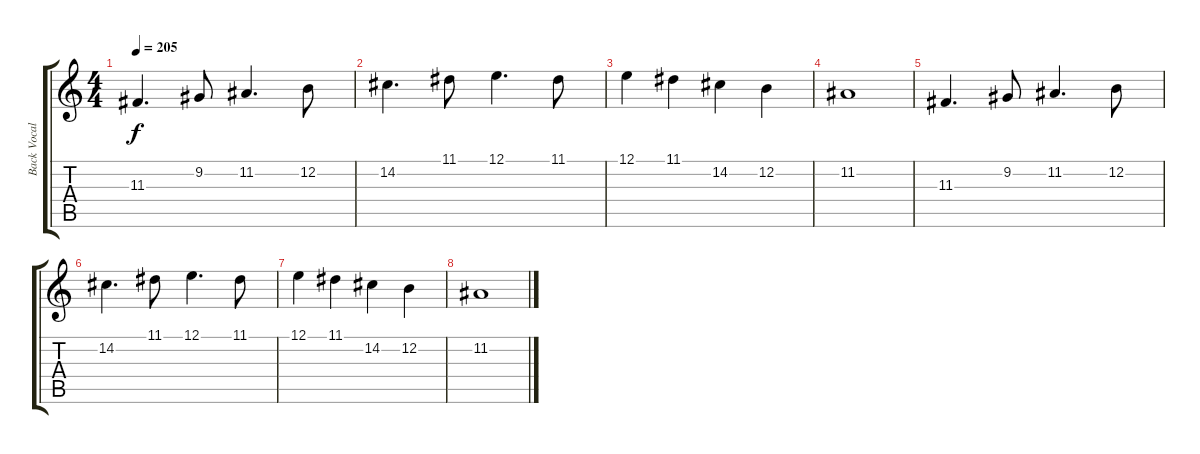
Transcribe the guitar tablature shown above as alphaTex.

\track ("Back Vocals" "Back Vocal") {instrument tenorsax}
\staff {score tabs}
\tuning (E4 B3 G3 D3 A2 E2) {hide}
\ts (4 4)
\tempo 205
\clef g2
\ks c
11.3.4{d dy f} 9.2.8 11.2.4{d} 12.2.8 |
14.2.4{d} 11.1.8 12.1.4{d} 11.1.8 |
12.1.4 11.1.4 14.2.4 12.2.4 |
11.2.1 |
11.3.4{d} 9.2.8 11.2.4{d} 12.2.8 |
14.2.4{d} 11.1.8 12.1.4{d} 11.1.8 |
12.1.4 11.1.4 14.2.4 12.2.4 |
11.2.1
